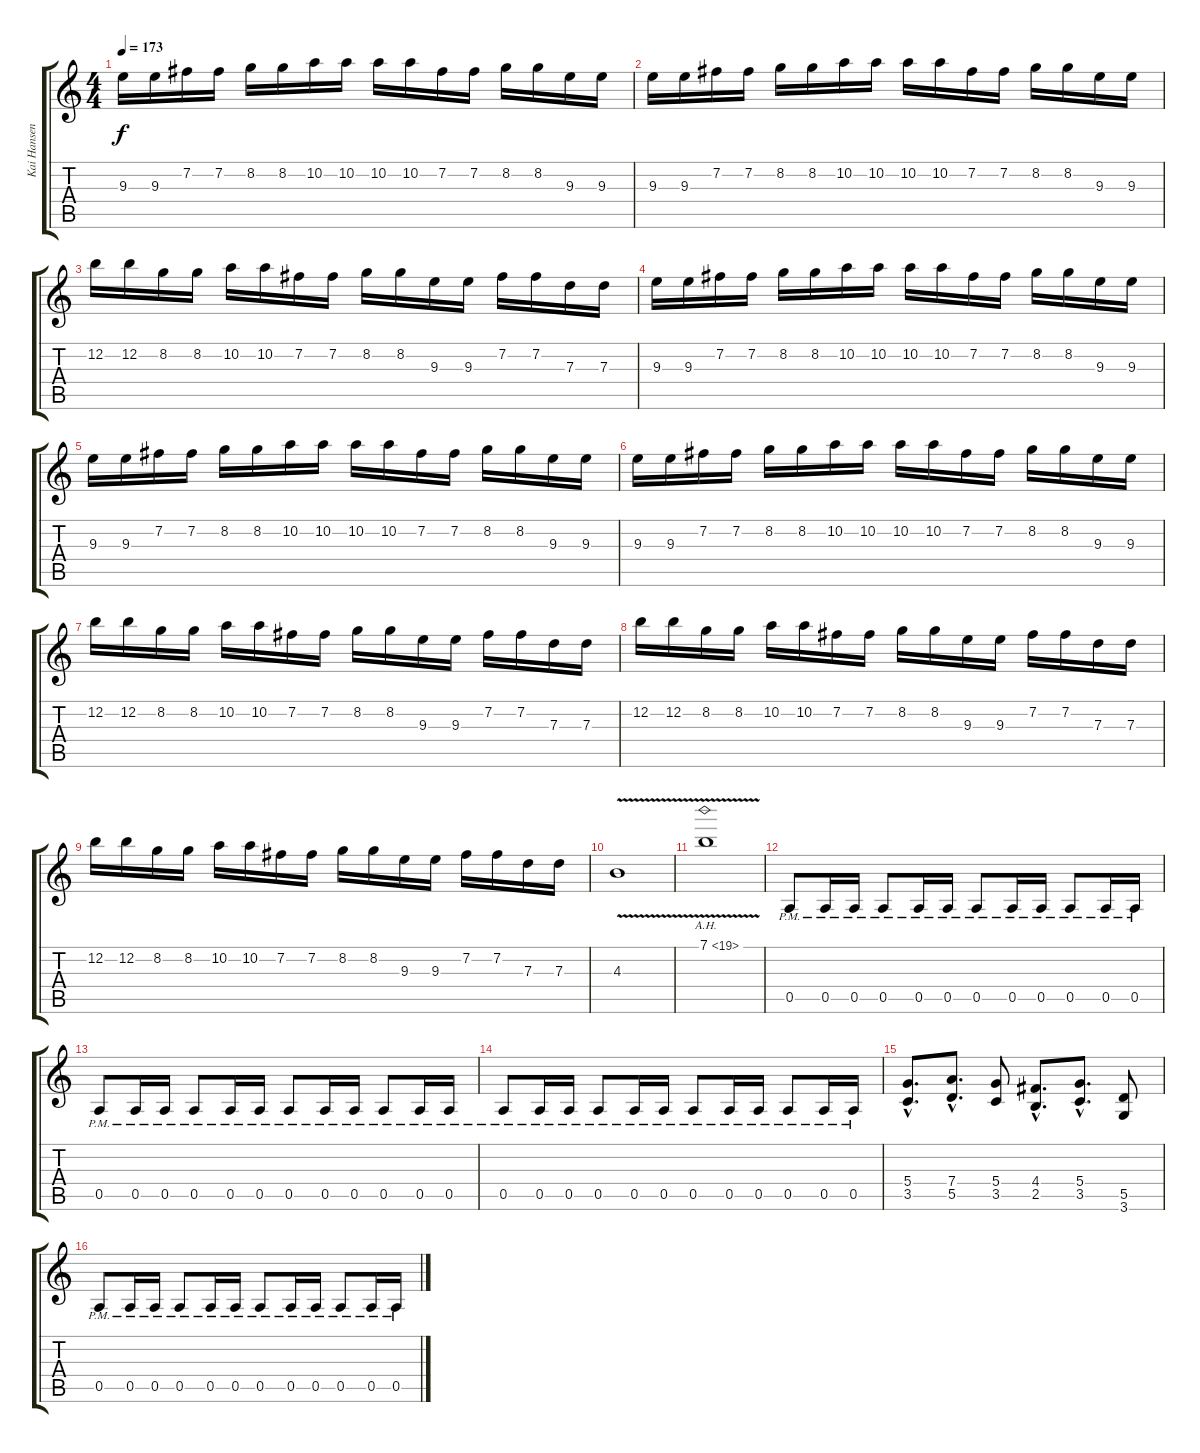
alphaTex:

\track ("Kai Hansen" "Kai Hansen") {instrument overdrivenguitar}
\staff {score tabs}
\tuning (E4 B3 G3 D3 A2 E2) {hide}
\ts (4 4)
\tempo 173
\clef g2
\ks c
9.3.16{dy f} 9.3.16 7.2.16 7.2.16 8.2.16 8.2.16 10.2.16 10.2.16 10.2.16 10.2.16 7.2.16 7.2.16 8.2.16 8.2.16 9.3.16 9.3.16 |
9.3.16 9.3.16 7.2.16 7.2.16 8.2.16 8.2.16 10.2.16 10.2.16 10.2.16 10.2.16 7.2.16 7.2.16 8.2.16 8.2.16 9.3.16 9.3.16 |
12.2.16 12.2.16 8.2.16 8.2.16 10.2.16 10.2.16 7.2.16 7.2.16 8.2.16 8.2.16 9.3.16 9.3.16 7.2.16 7.2.16 7.3.16 7.3.16 |
9.3.16 9.3.16 7.2.16 7.2.16 8.2.16 8.2.16 10.2.16 10.2.16 10.2.16 10.2.16 7.2.16 7.2.16 8.2.16 8.2.16 9.3.16 9.3.16 |
9.3.16 9.3.16 7.2.16 7.2.16 8.2.16 8.2.16 10.2.16 10.2.16 10.2.16 10.2.16 7.2.16 7.2.16 8.2.16 8.2.16 9.3.16 9.3.16 |
9.3.16 9.3.16 7.2.16 7.2.16 8.2.16 8.2.16 10.2.16 10.2.16 10.2.16 10.2.16 7.2.16 7.2.16 8.2.16 8.2.16 9.3.16 9.3.16 |
12.2.16 12.2.16 8.2.16 8.2.16 10.2.16 10.2.16 7.2.16 7.2.16 8.2.16 8.2.16 9.3.16 9.3.16 7.2.16 7.2.16 7.3.16 7.3.16 |
12.2.16 12.2.16 8.2.16 8.2.16 10.2.16 10.2.16 7.2.16 7.2.16 8.2.16 8.2.16 9.3.16 9.3.16 7.2.16 7.2.16 7.3.16 7.3.16 |
12.2.16 12.2.16 8.2.16 8.2.16 10.2.16 10.2.16 7.2.16 7.2.16 8.2.16 8.2.16 9.3.16 9.3.16 7.2.16 7.2.16 7.3.16 7.3.16 |
4.3{v}.1 |
7.1{ah 12 v}.1 |
0.5{pm}.8 0.5{pm}.16 0.5{pm}.16 0.5{pm}.8 0.5{pm}.16 0.5{pm}.16 0.5{pm}.8 0.5{pm}.16 0.5{pm}.16 0.5{pm}.8 0.5{pm}.16 0.5{pm}.16 |
0.5{pm}.8 0.5{pm}.16 0.5{pm}.16 0.5{pm}.8 0.5{pm}.16 0.5{pm}.16 0.5{pm}.8 0.5{pm}.16 0.5{pm}.16 0.5{pm}.8 0.5{pm}.16 0.5{pm}.16 |
0.5{pm}.8 0.5{pm}.16 0.5{pm}.16 0.5{pm}.8 0.5{pm}.16 0.5{pm}.16 0.5{pm}.8 0.5{pm}.16 0.5{pm}.16 0.5{pm}.8 0.5{pm}.16 0.5{pm}.16 |
(5.4{hac} 3.5{hac}).8{d} (7.4{hac} 5.5{hac}).8{d} (5.4 3.5).8 (4.4{hac} 2.5{hac}).8{d} (5.4{hac} 3.5{hac}).8{d} (5.5 3.6).8 |
0.5{pm}.8 0.5{pm}.16 0.5{pm}.16 0.5{pm}.8 0.5{pm}.16 0.5{pm}.16 0.5{pm}.8 0.5{pm}.16 0.5{pm}.16 0.5{pm}.8 0.5{pm}.16 0.5{pm}.16
